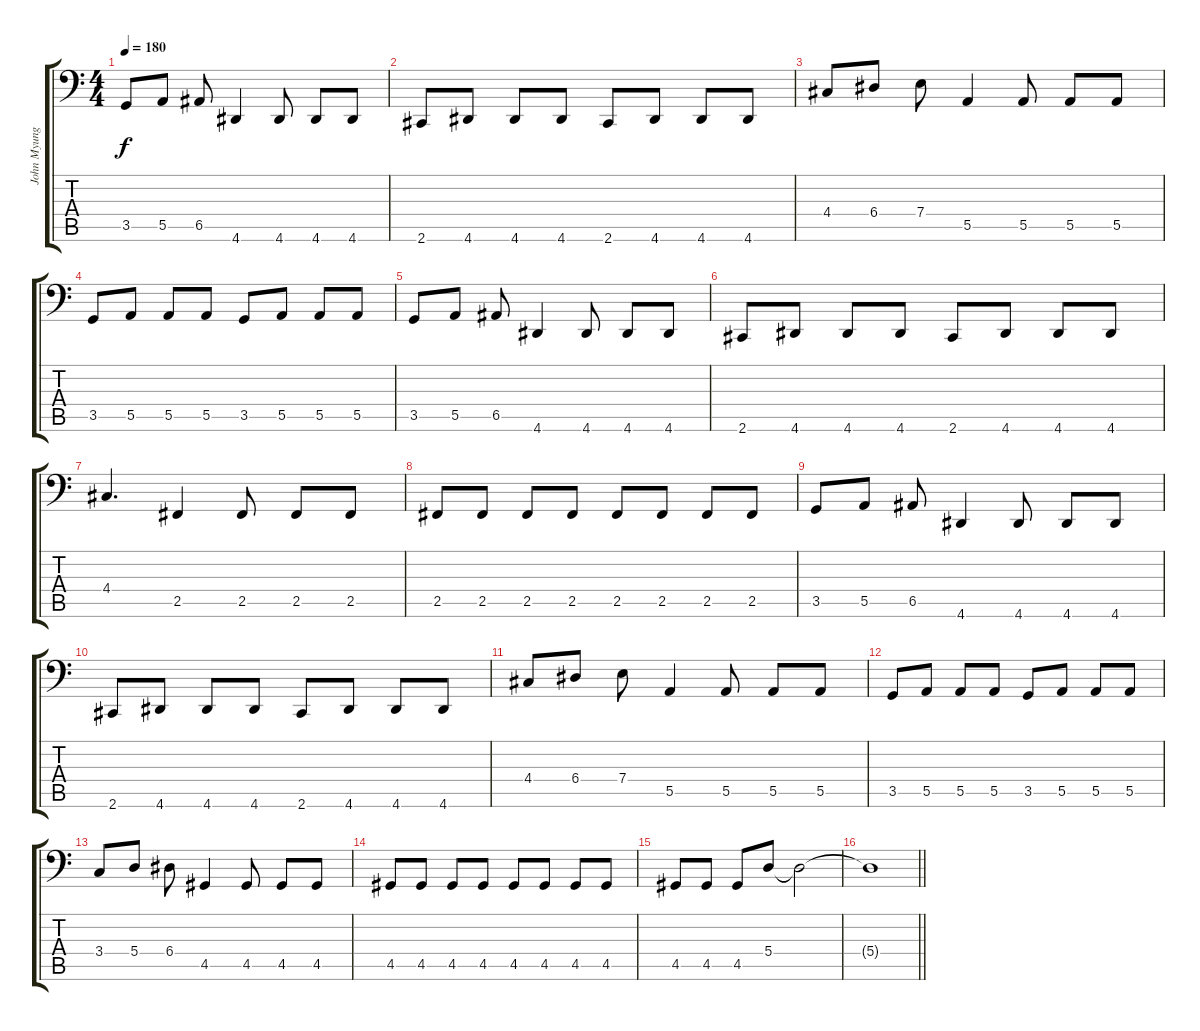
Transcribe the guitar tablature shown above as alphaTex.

\track ("John Myung - Bass" "John Myung") {instrument electricbassfinger}
\staff {score tabs}
\tuning (C3 G2 D2 A1 E1 B0) {hide}
\ts (4 4)
\tempo 180
\clef f4
\ks c
3.5.8{dy f} 5.5.8 6.5.8 4.6.4 4.6.8 4.6.8 4.6.8 |
2.6.8 4.6.8 4.6.8 4.6.8 2.6.8 4.6.8 4.6.8 4.6.8 |
4.4.8 6.4.8 7.4.8 5.5.4 5.5.8 5.5.8 5.5.8 |
3.5.8 5.5.8 5.5.8 5.5.8 3.5.8 5.5.8 5.5.8 5.5.8 |
3.5.8 5.5.8 6.5.8 4.6.4 4.6.8 4.6.8 4.6.8 |
2.6.8 4.6.8 4.6.8 4.6.8 2.6.8 4.6.8 4.6.8 4.6.8 |
4.4.4{d} 2.5.4 2.5.8 2.5.8 2.5.8 |
2.5.8 2.5.8 2.5.8 2.5.8 2.5.8 2.5.8 2.5.8 2.5.8 |
3.5.8 5.5.8 6.5.8 4.6.4 4.6.8 4.6.8 4.6.8 |
2.6.8 4.6.8 4.6.8 4.6.8 2.6.8 4.6.8 4.6.8 4.6.8 |
4.4.8 6.4.8 7.4.8 5.5.4 5.5.8 5.5.8 5.5.8 |
3.5.8 5.5.8 5.5.8 5.5.8 3.5.8 5.5.8 5.5.8 5.5.8 |
3.4.8 5.4.8 6.4.8 4.5.4 4.5.8 4.5.8 4.5.8 |
4.5.8 4.5.8 4.5.8 4.5.8 4.5.8 4.5.8 4.5.8 4.5.8 |
4.5.8 4.5.8 4.5.8 5.4.8 5.4{t}.2 |
\barLineRight lightlight
5.4{t}.1
